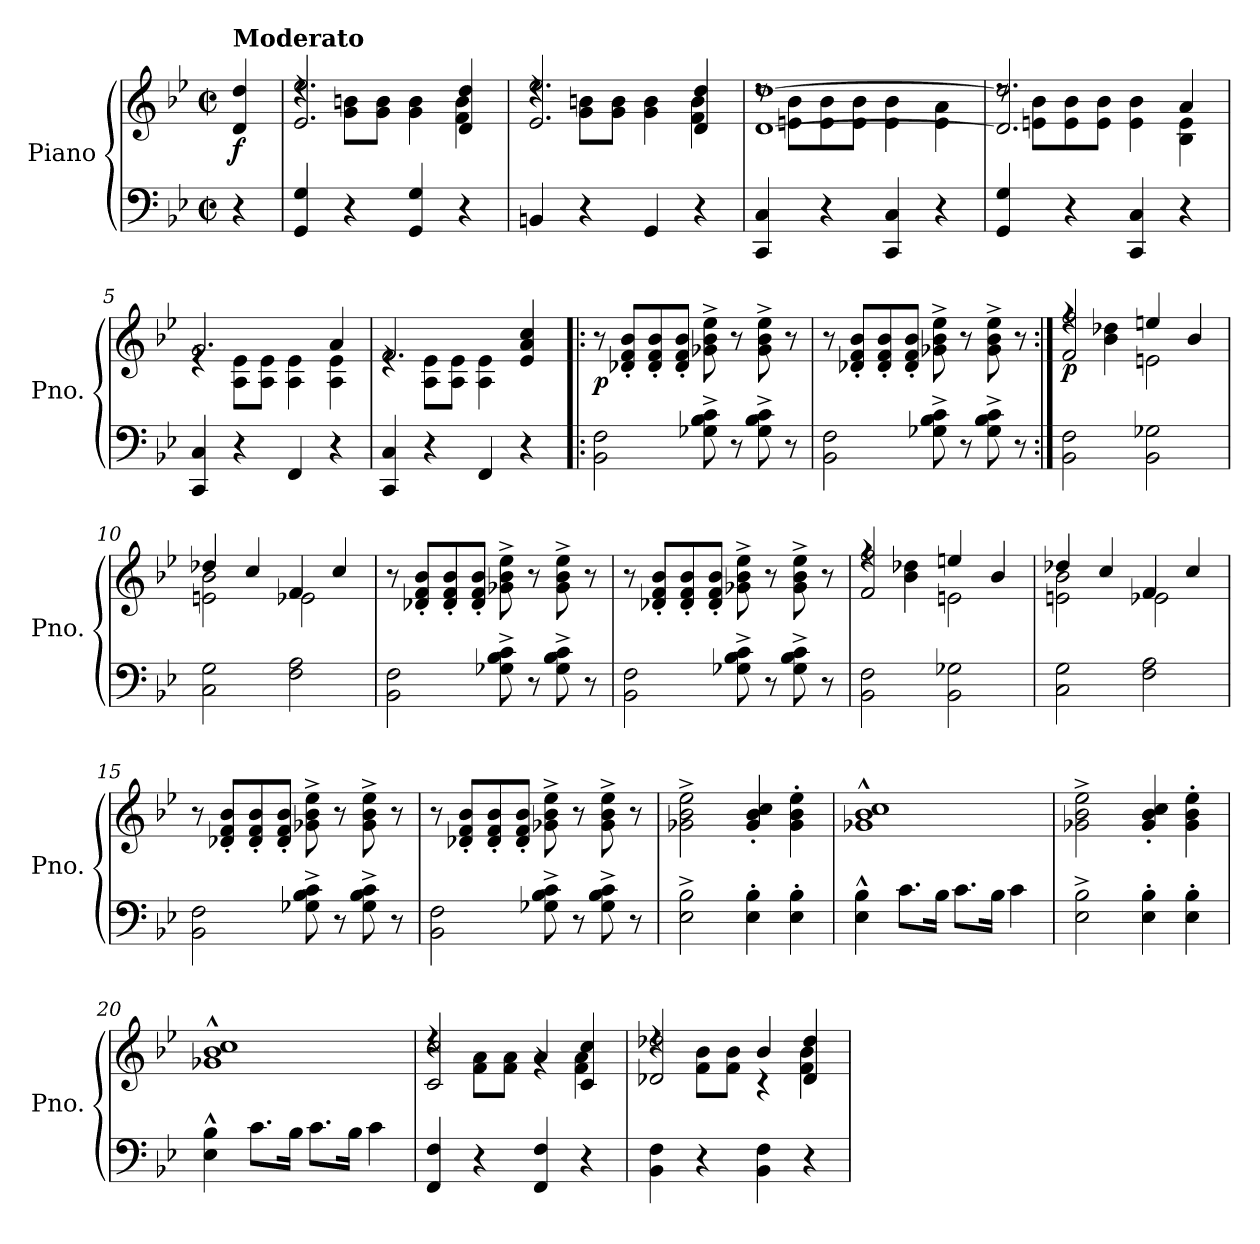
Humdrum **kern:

**kern	**kern	**dynam
*part1	*part1	*part1
*staff2	*staff1	*staff1/2
*I"Piano	*	*
*I'Pno.	*	*
*clefF4	*clefG2	*
*k[b-e-]	*k[b-e-]	*
*M2/2	*M2/2	*
*met(c|)	*met(c|)	*
*MM192	*MM192	*
=	=	=
!	!LO:TX:a:B:t=Moderato	!
!	!	!LO:DY:b
4r	4d/ 4dd/	f
=1	=1	=1
*	*^	*
4GG/ 4G/	2.e-/ 2.ee-/	4rdd	.
4r	.	8g\ 8bn\L	.
.	.	8g\ 8b\J	.
4GG/ 4G/	.	4g\ 4b\	.
4r	4d/ 4dd/	4f\ 4b\	.
=2	=2	=2	=2
4BBn/	2.e-/ 2.ee-/	4rdd	.
4r	.	8g\ 8bn\L	.
.	.	8g\ 8b\J	.
4GG/	.	4g\ 4b\	.
4r	4d/ 4dd/	4f\ 4b\	.
=3	=3	=3	=3
4CC/ 4C/	[1d [1dd	8rdd	.
.	.	8en\ 8b-\L	.
4r	.	8e\ 8b-\	.
.	.	8e\ 8b-\J	.
4CC/ 4C/	.	4e\ 4b-\	.
4r	.	4e\ 4a\	.
=4	=4	=4	=4
4GG/ 4G/	2.d/] 2.dd/]	8rdd	.
.	.	8en\ 8b-\L	.
4r	.	8e\ 8b-\	.
.	.	8e\ 8b-\J	.
4CC/ 4C/	.	4e\ 4b-\	.
4r	4a/	4B-\ 4e\	.
=5	=5	=5	=5
4CC/ 4C/	2.g/	4re	.
4r	.	8A\ 8e-\L	.
.	.	8A\ 8e-\J	.
4FF/	.	4A\ 4e-\	.
4r	4a/	4A\ 4e-\	.
=6	=6	=6	=6
4CC/ 4C/	2.f/	4re	.
4r	.	8A\ 8e-\L	.
.	.	8A\ 8e-\J	.
4FF/	.	4A\ 4e-\	.
4r	4e-/ 4a/ 4cc/	4ryy	.
!!LO:LB:g=z
=7!|:	=7!|:	=7!|:	=7!|:
!	!	!	!LO:DY:b
*	*v	*v	*
2BB-\ 2F\	8r	p
.	8d-X/' 8f/' 8b-/'L	.
.	8d-/' 8f/' 8b-/'	.
.	8d-/' 8f/' 8b-/'J	.
8G-X\^ 8B-\^ 8c\^	8g-X\^ 8b-\^ 8ee-\^	.
8r	8r	.
8G-\^ 8B-\^ 8c\^	8g-\^ 8b-\^ 8ee-\^	.
8r	8r	.
=8	=8	=8
2BB-\ 2F\	8r	.
.	8d-X/' 8f/' 8b-/'L	.
.	8d-/' 8f/' 8b-/'	.
.	8d-/' 8f/' 8b-/'J	.
8G-X\^ 8B-\^ 8c\^	8g-X\^ 8b-\^ 8ee-\^	.
8r	8r	.
8G-\^ 8B-\^ 8c\^	8g-\^ 8b-\^ 8ee-\^	.
8r	8r	.
=9:|!	=9:|!	=9:|!
*	*^	*
!	!	!	!LO:DY:b
2BB-\ 2F\	2f/ 2ff/	4rff	p
.	.	4b-\ 4dd-X\	.
2BB-\ 2G-X\	4een/	2en\	.
.	4b-/	.	.
=10	=10	=10	=10
2C\ 2G\	4dd-X/	2en\ 2b-\	.
.	4cc/	.	.
2F\ 2A\	4f/	2e-X\	.
.	4cc/	.	.
*	*v	*v	*
=11	=11	=11
2BB-\ 2F\	8r	.
.	8d-X/' 8f/' 8b-/'L	.
.	8d-/' 8f/' 8b-/'	.
.	8d-/' 8f/' 8b-/'J	.
8G-X\^ 8B-\^ 8c\^	8g-X\^ 8b-\^ 8ee-\^	.
8r	8r	.
8G-\^ 8B-\^ 8c\^	8g-\^ 8b-\^ 8ee-\^	.
8r	8r	.
!!LO:LB:g=z
=12	=12	=12
2BB-\ 2F\	8r	.
.	8d-X/' 8f/' 8b-/'L	.
.	8d-/' 8f/' 8b-/'	.
.	8d-/' 8f/' 8b-/'J	.
8G-X\^ 8B-\^ 8c\^	8g-X\^ 8b-\^ 8ee-\^	.
8r	8r	.
8G-\^ 8B-\^ 8c\^	8g-\^ 8b-\^ 8ee-\^	.
8r	8r	.
=13	=13	=13
*	*^	*
2BB-\ 2F\	2f/ 2ff/	4rff	.
.	.	4b-\ 4dd-X\	.
2BB-\ 2G-X\	4een/	2en\	.
.	4b-/	.	.
=14	=14	=14	=14
2C\ 2G\	4dd-X/	2en\ 2b-\	.
.	4cc/	.	.
2F\ 2A\	4f/	2e-X\	.
.	4cc/	.	.
*	*v	*v	*
=15	=15	=15
2BB-\ 2F\	8r	.
.	8d-X/' 8f/' 8b-/'L	.
.	8d-/' 8f/' 8b-/'	.
.	8d-/' 8f/' 8b-/'J	.
8G-X\^ 8B-\^ 8c\^	8g-X\^ 8b-\^ 8ee-\^	.
8r	8r	.
8G-\^ 8B-\^ 8c\^	8g-\^ 8b-\^ 8ee-\^	.
8r	8r	.
=16	=16	=16
2BB-\ 2F\	8r	.
.	8d-X/' 8f/' 8b-/'L	.
.	8d-/' 8f/' 8b-/'	.
.	8d-/' 8f/' 8b-/'J	.
8G-X\^ 8B-\^ 8c\^	8g-X\^ 8b-\^ 8ee-\^	.
8r	8r	.
8G-\^ 8B-\^ 8c\^	8g-\^ 8b-\^ 8ee-\^	.
8r	8r	.
=17	=17	=17
2E-\^ 2B-\^	2g-X\^ 2b-\^ 2ee-\^	.
4E-\' 4B-\'	4g-/' 4b-/' 4cc/'	.
4E-\' 4B-\'	4g-\' 4b-\' 4ee-\'	.
!!LO:LB:g=z
=18	=18	=18
4E-\^^ 4B-\^^	1g-X^^ 1b-^^ 1cc^^	.
8.c\L	.	.
16B-\Jk	.	.
8.c\L	.	.
16B-\Jk	.	.
4c\	.	.
=19	=19	=19
2E-\^ 2B-\^	2g-X\^ 2b-\^ 2ee-\^	.
4E-\' 4B-\'	4g-/' 4b-/' 4cc/'	.
4E-\' 4B-\'	4g-\' 4b-\' 4ee-\'	.
=20	=20	=20
4E-\^^ 4B-\^^	1g-X^^ 1b-^^ 1cc^^	.
8.c\L	.	.
16B-\Jk	.	.
8.c\L	.	.
16B-\Jk	.	.
4c\	.	.
=21	=21	=21
*	*^	*
4FF/ 4F/	2c/ 2cc/	4rdd	.
4r	.	8f\ 8a\L	.
.	.	8f\ 8a\J	.
4FF/ 4F/	4a/	4rg	.
4r	4c/ 4cc/	4f\ 4a\	.
=22	=22	=22	=22
4BB-\ 4F\	2d-X/ 2dd-X/	4rdd	.
4r	.	8f\ 8b-\L	.
.	.	8f\ 8b-\J	.
4BB-\ 4F\	4b-/	4r	.
4r	4d-/ 4dd-/	4f\ 4b-\	.
*	*v	*v	*
=	=	=
*-	*-	*-
